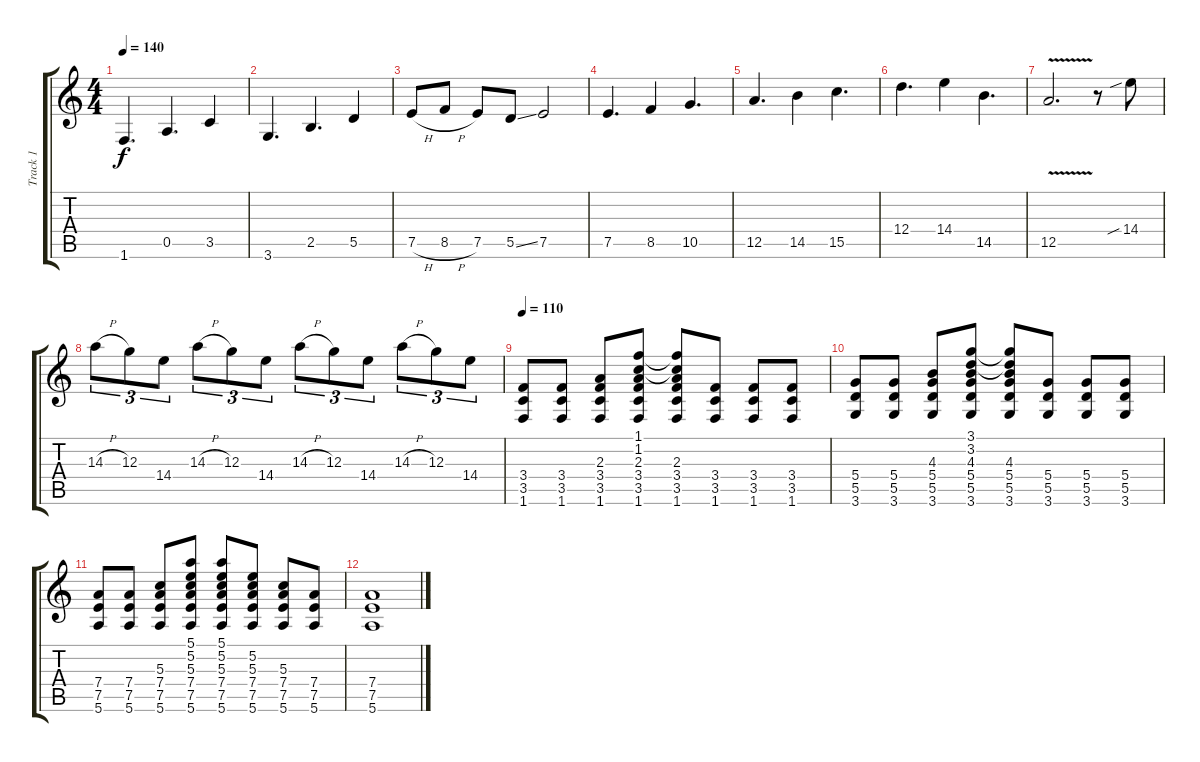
\track ("Track 1" "Track 1") {instrument distortionguitar}
\staff {score tabs}
\tuning (E4 B3 G3 D3 A2 E2) {hide}
\ts (4 4)
\tempo 140
\clef g2
\ks c
1.6.4{d dy f} 0.5.4{d} 3.5.4 |
3.6.4{d} 2.5.4{d} 5.5.4 |
7.5{h}.8 8.5{h}.8 7.5.8 5.5{ss}.8 7.5.2 |
7.5.4{d} 8.5.4 10.5.4{d} |
12.5.4{d} 14.5.4 15.5.4{d} |
12.4.4{d} 14.4.4 14.5.4{d} |
12.5{v}.2{d} r.8 14.4{sib}.8 |
14.3{h}.8{tu (3 2)} 12.3.8{tu (3 2)} 14.4.8{tu (3 2)} 14.3{h}.8{tu (3 2)} 12.3.8{tu (3 2)} 14.4.8{tu (3 2)} 14.3{h}.8{tu (3 2)} 12.3.8{tu (3 2)} 14.4.8{tu (3 2)} 14.3{h}.8{tu (3 2)} 12.3.8{tu (3 2)} 14.4.8{tu (3 2)} |
\tempo 110
(3.4 3.5 1.6).8 (3.4 3.5 1.6).8 (2.3 3.4 3.5 1.6).8 (1.1 1.2 2.3 3.4 3.5 1.6).8 (1.1{t} 1.2{t} 2.3 3.4 3.5 1.6).8 (3.4 3.5 1.6).8 (3.4 3.5 1.6).8 (3.4 3.5 1.6).8 |
(5.4 5.5 3.6).8 (5.4 5.5 3.6).8 (4.3 5.4 5.5 3.6).8 (3.1 3.2 4.3 5.4 5.5 3.6).8 (3.1{t} 3.2{t} 4.3 5.4 5.5 3.6).8 (5.4 5.5 3.6).8 (5.4 5.5 3.6).8 (5.4 5.5 3.6).8 |
(7.4 7.5 5.6).8 (7.4 7.5 5.6).8 (5.3 7.4 7.5 5.6).8 (5.1 5.2 5.3 7.4 7.5 5.6).8 (5.1 5.2 5.3 7.4 7.5 5.6).8 (5.2 5.3 7.4 7.5 5.6).8 (5.3 7.4 7.5 5.6).8 (7.4 7.5 5.6).8 |
(7.4 7.5 5.6).1
